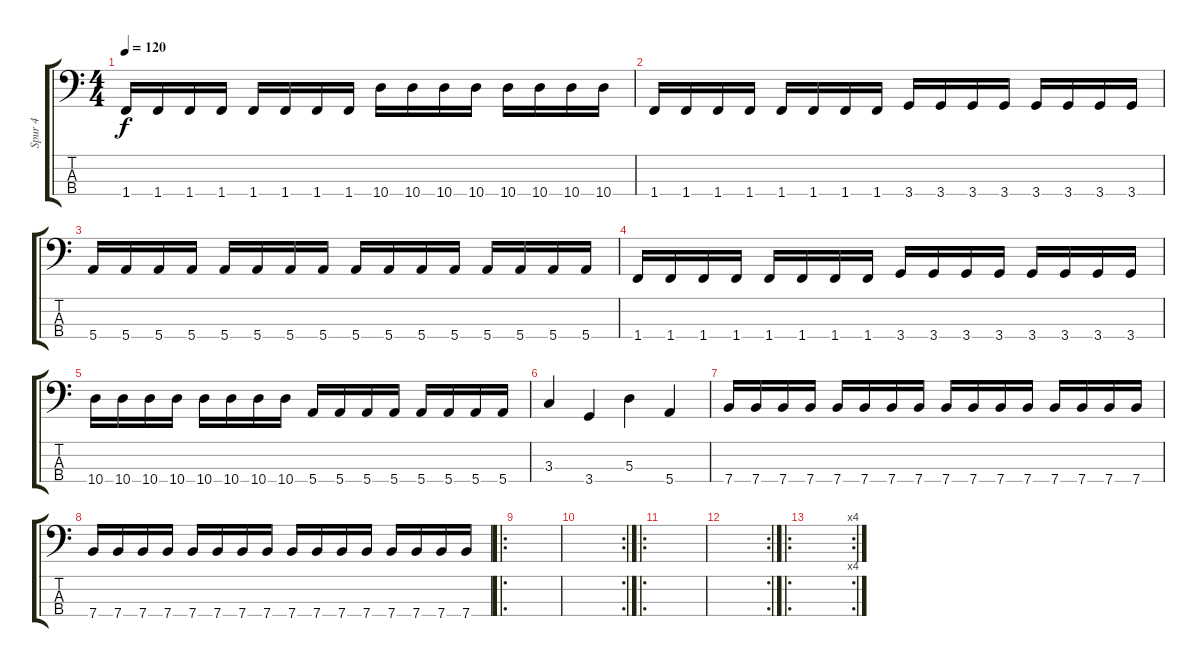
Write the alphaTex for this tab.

\track ("Spur 4" "Spur 4") {instrument slapbass2}
\staff {score tabs}
\tuning (G2 D2 A1 E1) {hide}
\ts (4 4)
\tempo 120
\clef f4
\ks c
1.4.16{dy f} 1.4.16 1.4.16 1.4.16 1.4.16 1.4.16 1.4.16 1.4.16 10.4.16 10.4.16 10.4.16 10.4.16 10.4.16 10.4.16 10.4.16 10.4.16 |
1.4.16 1.4.16 1.4.16 1.4.16 1.4.16 1.4.16 1.4.16 1.4.16 3.4.16 3.4.16 3.4.16 3.4.16 3.4.16 3.4.16 3.4.16 3.4.16 |
5.4.16 5.4.16 5.4.16 5.4.16 5.4.16 5.4.16 5.4.16 5.4.16 5.4.16 5.4.16 5.4.16 5.4.16 5.4.16 5.4.16 5.4.16 5.4.16 |
1.4.16 1.4.16 1.4.16 1.4.16 1.4.16 1.4.16 1.4.16 1.4.16 3.4.16 3.4.16 3.4.16 3.4.16 3.4.16 3.4.16 3.4.16 3.4.16 |
10.4.16 10.4.16 10.4.16 10.4.16 10.4.16 10.4.16 10.4.16 10.4.16 5.4.16 5.4.16 5.4.16 5.4.16 5.4.16 5.4.16 5.4.16 5.4.16 |
3.3.4 3.4.4 5.3.4 5.4.4 |
7.4.16 7.4.16 7.4.16 7.4.16 7.4.16 7.4.16 7.4.16 7.4.16 7.4.16 7.4.16 7.4.16 7.4.16 7.4.16 7.4.16 7.4.16 7.4.16 |
7.4.16 7.4.16 7.4.16 7.4.16 7.4.16 7.4.16 7.4.16 7.4.16 7.4.16 7.4.16 7.4.16 7.4.16 7.4.16 7.4.16 7.4.16 7.4.16 |
\ro
|
\rc 2
|
\ro
|
\rc 2
|
\ro
\rc 4
